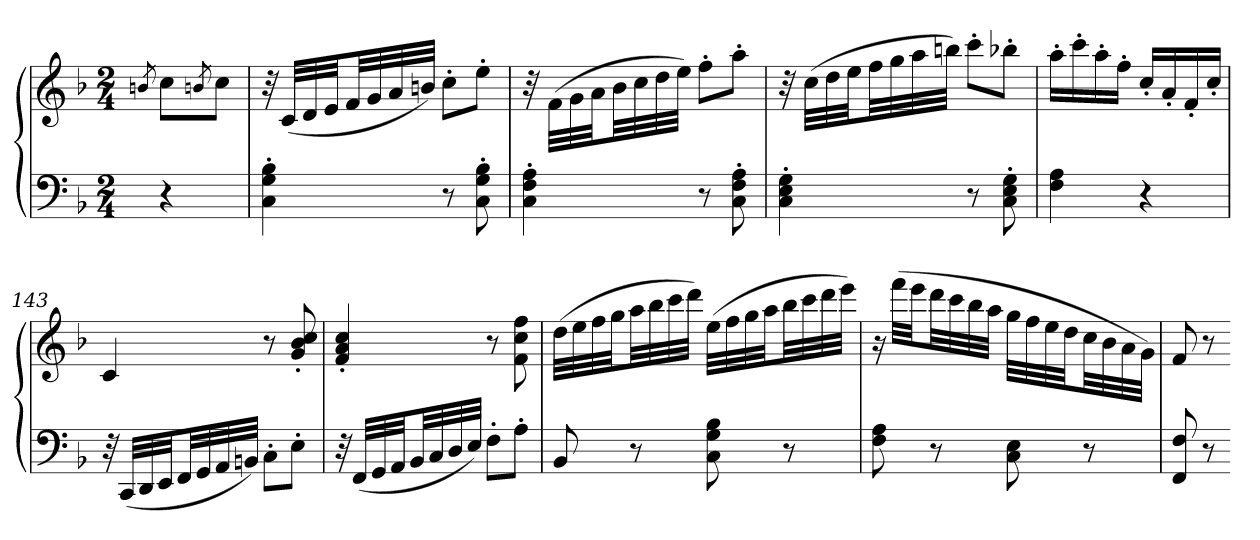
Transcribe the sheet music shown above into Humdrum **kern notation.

**kern	**kern
*part1	*part1
*staff2	*staff1
*clefF4	*clefG2
*k[b-]	*k[b-]
*F:	*F:
*M2/4	*M2/4
=	=
.	8qbn
4r	8ccL
.	8qbn
.	8ccJ
=139	=139
4C' 4G' 4B-'	32r
.	(32cLLL
.	32d
.	32eJJ
.	32fLL
.	32g
.	32a
.	32bnJJJ)
8r	8cc'L
8C' 8G' 8B-'	8ee'J
=140	=140
4C' 4F' 4A'	32r
.	(32fLLL
.	32g
.	32aJJ
.	32b-LL
.	32cc
.	32dd
.	32eeJJJ)
8r	8ff'L
8C' 8F' 8A'	8aa'J
=141	=141
4C' 4E' 4G'	32r
.	(32ccLLL
.	32dd
.	32eeJJ
.	32ffLL
.	32gg
.	32aa
.	32bbnJJJ)
8r	8ccc'L
8C' 8E' 8G'	8bb-X'J
=142	=142
4F 4A	16aa'LL
.	16ccc'
.	16aa'
.	16ff'JJ
4r	16cc'LL
.	16a'
.	16f'
.	16cc'JJ
=143	=143
32r	4c
(32CCLLL	.
32DD	.
32EEJJ	.
32FFLL	.
32GG	.
32AA	.
32BBnJJJ)	.
8C'L	8r
8E'J	8g' 8b-' 8cc'
=144	=144
32r	4f' 4a' 4cc'
(32FFLLL	.
32GG	.
32AAJJ	.
32BB-LL	.
32C	.
32D	.
32EJJJ)	.
8F'L	8r
8A'J	8f 8cc 8ff
=145	=145
8BB-	(32ddLLL
.	32ee
.	32ff
.	32ggJJ
8r	32aaLL
.	32bb-
.	32ccc
.	32dddJJJ)
8C 8G 8B-	(32eeLLL
.	32ff
.	32gg
.	32aaJJ
8r	32bb-LL
.	32ccc
.	32ddd
.	32eeeJJJ)
=146	=146
8F 8A	16r
.	(32fffLLL
.	32eeeJJ
8r	32dddLL
.	32ccc
.	32bb-
.	32aaJJJ
8C 8E	32ggLLL
.	32ff
.	32ee
.	32ddJJ
8r	32ccLL
.	32b-
.	32a
.	32gJJJ)
=147	=147
8FF 8F	8f
8r	8r
=-	=-
*-	*-
